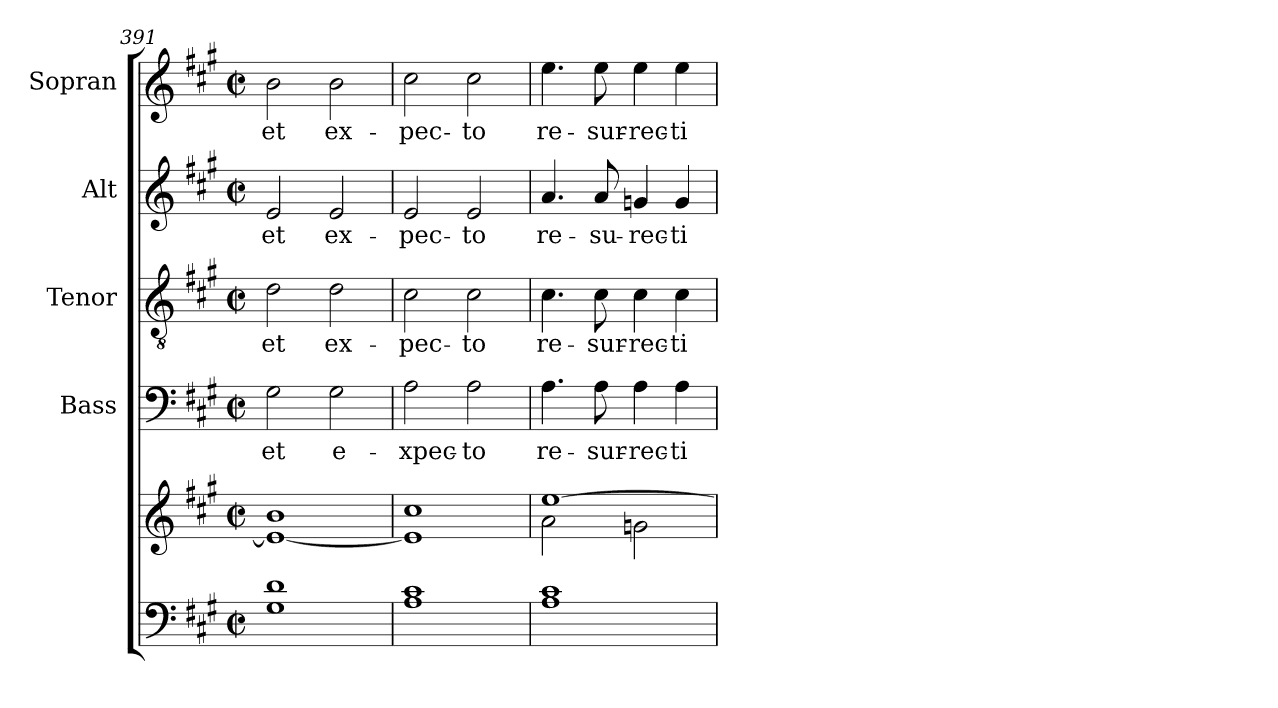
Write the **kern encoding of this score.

**kern	**kern	**kern	**text	**kern	**text	**kern	**text	**kern	**text
*part5	*part5	*part4	*part4	*part3	*part3	*part2	*part2	*part1	*part1
*staff6	*staff5	*staff4	*staff4	*staff3	*staff3	*staff2	*staff2	*staff1	*staff1
*	*	*I"Bass	*	*I"Tenor	*	*I"Alt	*	*I"Sopran	*
*	*	*I'B.	*	*I'T.	*	*I'A.	*	*I'S.	*
*clefF4	*clefG2	*clefF4	*	*clefGv2	*	*clefG2	*	*clefG2	*
*k[f#c#g#]	*k[f#c#g#]	*k[f#c#g#]	*	*k[f#c#g#]	*	*k[f#c#g#]	*	*k[f#c#g#]	*
*A:	*A:	*A:	*	*A:	*	*A:	*	*A:	*
*M2/2	*M2/2	*M2/2	*	*M2/2	*	*M2/2	*	*M2/2	*
*met(c|)	*met(c|)	*met(c|)	*	*met(c|)	*	*met(c|)	*	*met(c|)	*
=391	=391	=391	=391	=391	=391	=391	=391	=391	=391
*^	*	*	*	*	*	*	*	*	*
!	!	!	!	!LO:LY:b	!	!LO:LY:b	!	!LO:LY:b	!	!LO:LY:b
1d	1G#	1e_ 1b	2G#\	et	2d\	et	2e/	et	2b\	et
!	!	!	!	!LO:LY:b	!	!LO:LY:b	!	!LO:LY:b	!	!LO:LY:b
.	.	.	2G#\	e-	2d\	ex-	2e/	ex-	2b\	ex-
=392	=392	=392	=392	=392	=392	=392	=392	=392	=392	=392
!	!	!	!	!LO:LY:b	!	!LO:LY:b	!	!LO:LY:b	!	!LO:LY:b
1c#	1A	1e] 1cc#	2A\	-xpec-	2c#\	-pec-	2e/	-pec-	2cc#\	-pec-
!	!	!	!	!LO:LY:b	!	!LO:LY:b	!	!LO:LY:b	!	!LO:LY:b
.	.	.	2A\	-to	2c#\	-to	2e/	-to	2cc#\	-to
!!LO:LB:g=z
=393	=393	=393	=393	=393	=393	=393	=393	=393	=393	=393
*	*	*^	*	*	*	*	*	*	*	*
!	!	!	!	!	!LO:LY:b	!	!LO:LY:b	!	!LO:LY:b	!	!LO:LY:b
1c#	1A	[>1ee	2a\	4.A\	re-	4.c#\	re-	4.a/	re-	4.ee\	re-
!	!	!	!	!	!LO:LY:b	!	!LO:LY:b	!	!LO:LY:b	!	!LO:LY:b
.	.	.	.	8A\	-sur-	8c#\	-sur-	8a/	-su-	8ee\	-sur-
!	!	!	!	!	!LO:LY:b	!	!LO:LY:b	!	!LO:LY:b	!	!LO:LY:b
.	.	.	2gn\	4A\	-rec-	4c#\	-rec-	4gn/	-rec-	4ee\	-rec-
!	!	!	!	!	!LO:LY:b	!	!LO:LY:b	!	!LO:LY:b	!	!LO:LY:b
.	.	.	.	4A\	-ti-	4c#\	-ti-	4g/	-ti-	4ee\	-ti-
*v	*v	*	*	*	*	*	*	*	*	*	*
*	*v	*v	*	*	*	*	*	*	*	*
=	=	=	=	=	=	=	=	=	=
*-	*-	*-	*-	*-	*-	*-	*-	*-	*-
